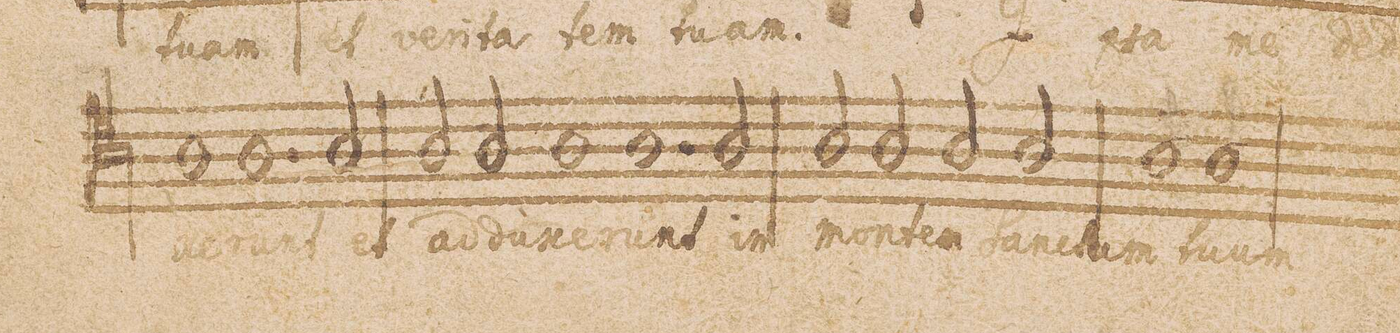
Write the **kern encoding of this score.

**kern	**text
*I"Tenore.	*
*clefC4	*
*k[]	*
*met(C|)	*
*M2/1	*
1A	-xe-
1.A	-runt
=38-	=38-
2A/	et
2A/	ad-
2A/	-du-
=39-	=39-
1A	-xe-
1.A	-runt
=40-	=40-
2A/	in
2A/	mon-
2A/	-tem
=41-	=41-
2A/	San-
2A/	-ctum
1A	tu-
=42-	=42-
1A	-tum
*-	*-
